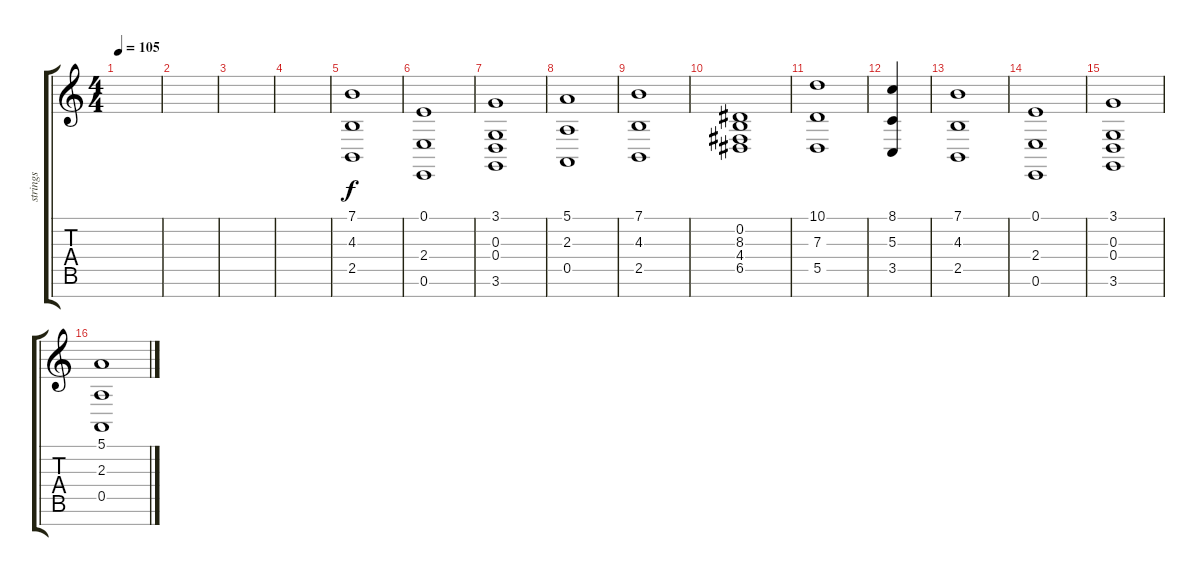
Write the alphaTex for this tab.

\track ("strings" "strings") {instrument stringensemble1}
\staff {score tabs}
\tuning (E4 B3 G3 D3 A2 E2 B1) {hide}
\ts (4 4)
\tempo 105
\clef g2
\ks c
|
|
|
|
(7.1 4.3 2.5).1 |
(0.1 2.4 0.6).1 |
(3.1 0.3 0.4 3.6).1 |
(5.1 2.3 0.5).1 |
(7.1 4.3 2.5).1 |
(0.2 8.3 4.4 6.5).1 |
(10.1 7.3 5.5).1 |
(8.1 5.3 3.5).4 |
(7.1 4.3 2.5).1 |
(0.1 2.4 0.6).1 |
(3.1 0.3 0.4 3.6).1 |
(5.1 2.3 0.5).1
